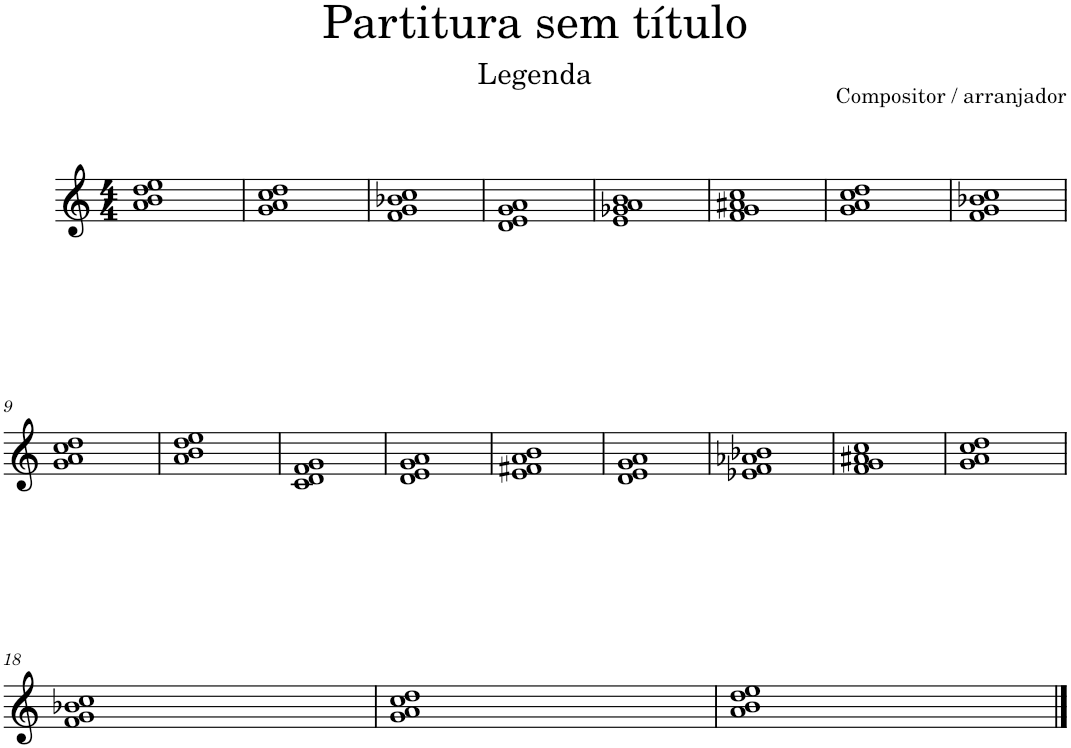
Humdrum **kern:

**kern
*part1
*staff1
*I"Violino
*I'Vno.
*clefG2
*k[]
*M4/4
=1
1a 1b 1dd 1ee
=2
1g 1a 1cc 1dd
=3
1f 1g 1b-X 1cc
=4
1d 1e 1g 1a
=5
1e 1g-X 1a 1b
=6
1f 1g 1a#X 1cc
=7
1g 1a 1cc 1dd
=8
1f 1g 1b-X 1cc
!!LO:LB:g=z
=9
1g 1a 1cc 1dd
=10
1a 1b 1dd 1ee
=11
1c 1d 1f 1g
=12
1d 1e 1g 1a
=13
1e 1f#X 1a 1b
=14
1d 1e 1g 1a
=15
1e-X 1f 1a-X 1b-X
=16
1f 1g 1a#X 1cc
=17
1g 1a 1cc 1dd
!!LO:LB:g=z
=18
1f 1g 1b-X 1cc
=19
1g 1a 1cc 1dd
=20
1a 1b 1dd 1ee
==
*-
